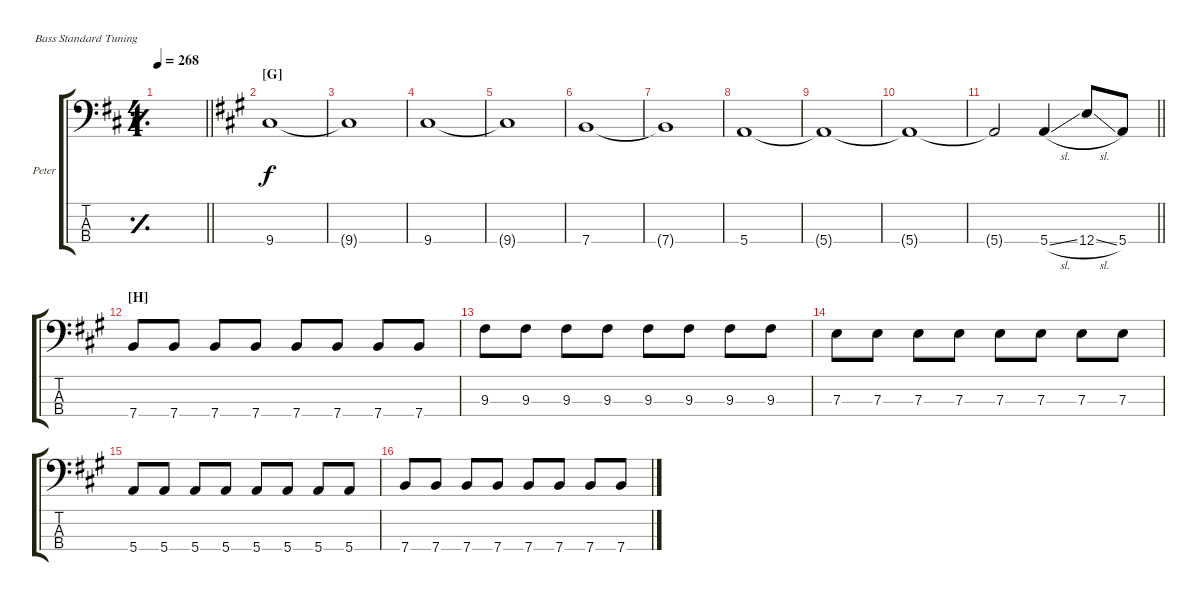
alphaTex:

\defaultSystemsLayout 4
\bracketExtendMode groupsimilarinstruments
\firstSystemTrackNameOrientation horizontal
\otherSystemsTrackNameOrientation horizontal
\track ("Peter Baltes" "Peter") {instrument electricbassfinger}
\staff {score tabs}
\tuning (G2 D2 A1 E1)
\ts (4 4)
\tempo 268
\clef f4
\simile simple
\barLineRight lightlight
\ks d
|
\section ("G" "")
\ks a
9.4.1 |
9.4{t}.1 |
9.4.1 |
9.4{t}.1 |
7.4.1 |
7.4{t}.1 |
5.4.1 |
5.4{t}.1 |
5.4{t}.1 |
\barLineRight lightlight
5.4{t}.2 5.4{sl}.4 12.4{sl}.8 5.4.8 |
\section ("H" "")
7.4.8 7.4.8 7.4.8 7.4.8 7.4.8 7.4.8 7.4.8 7.4.8 |
9.3.8 9.3.8 9.3.8 9.3.8 9.3.8 9.3.8 9.3.8 9.3.8 |
7.3.8 7.3.8 7.3.8 7.3.8 7.3.8 7.3.8 7.3.8 7.3.8 |
5.4.8 5.4.8 5.4.8 5.4.8 5.4.8 5.4.8 5.4.8 5.4.8 |
7.4.8 7.4.8 7.4.8 7.4.8 7.4.8 7.4.8 7.4.8 7.4.8
